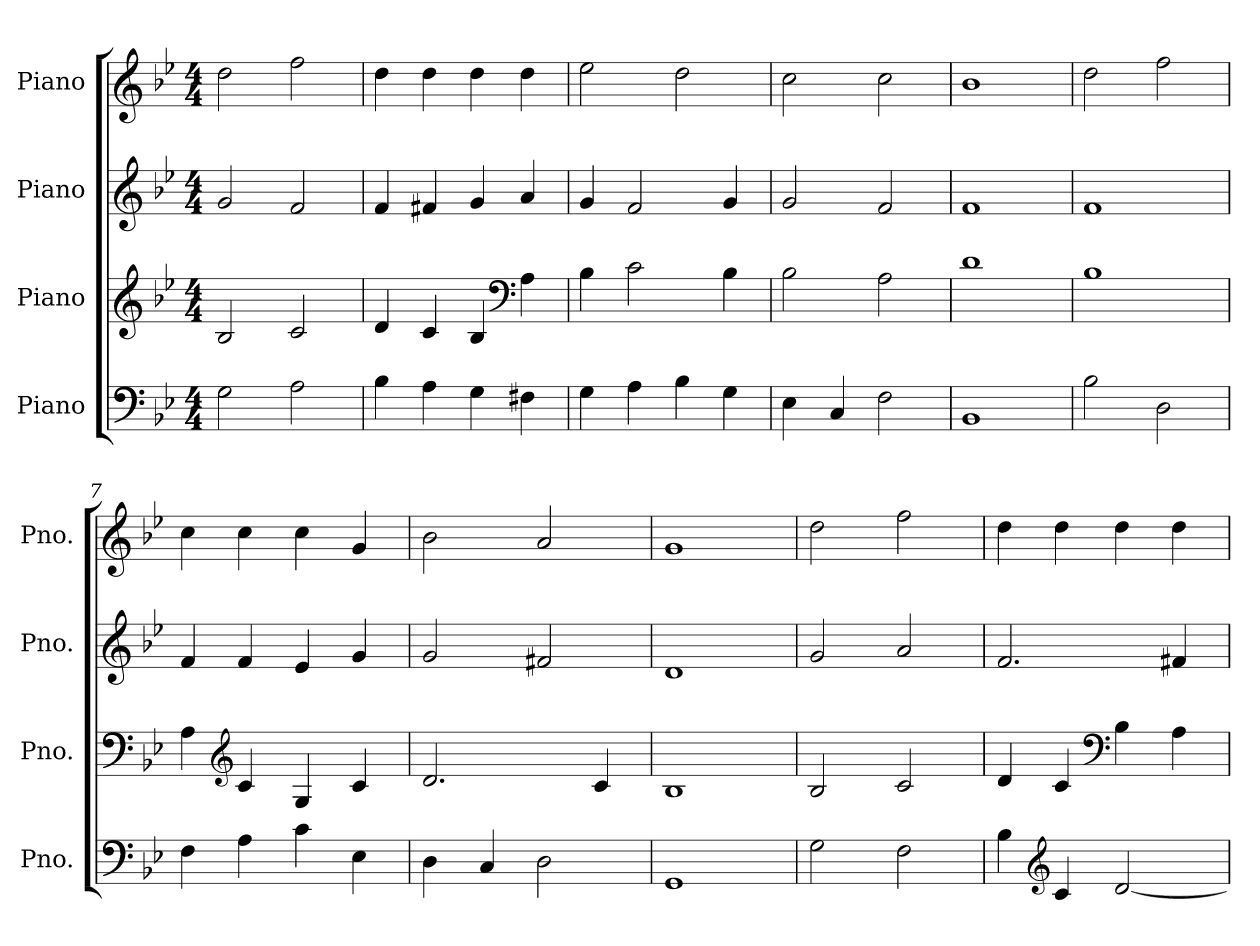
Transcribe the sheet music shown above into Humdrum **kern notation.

**kern	**kern	**kern	**kern
*part4	*part3	*part2	*part1
*staff4	*staff3	*staff2	*staff1
*I"Piano	*I"Piano	*I"Piano	*I"Piano
*I'Pno.	*I'Pno.	*I'Pno.	*I'Pno.
*clefF4	*clefG2	*clefG2	*clefG2
*k[b-e-]	*k[b-e-]	*k[b-e-]	*k[b-e-]
*M4/4	*M4/4	*M4/4	*M4/4
*MM120	*MM120	*MM120	*MM120
=1	=1	=1	=1
2G\	2B-/	2g/	2dd\
2A\	2c/	2f/	2ff\
=2	=2	=2	=2
4B-\	4d/	4f/	4dd\
4A\	4c/	4f#X/	4dd\
4G\	4B-/	4g/	4dd\
*	*clefF4	*	*
4F#X\	4A\	4a/	4dd\
=3	=3	=3	=3
4G\	4B-\	4g/	2ee-\
4A\	2c\	2f/	.
4B-\	.	.	2dd\
4G\	4B-\	4g/	.
=4	=4	=4	=4
4E-\	2B-\	2g/	2cc\
4C/	.	.	.
2F\	2A\	2f/	2cc\
=5	=5	=5	=5
1BB-	1d	1f	1b-
=6	=6	=6	=6
2B-\	1B-	1f	2dd\
2D\	.	.	2ff\
=7	=7	=7	=7
4F\	4A\	4f/	4cc\
*	*clefG2	*	*
4A\	4c/	4f/	4cc\
4c\	4G/	4e-/	4cc\
4E-\	4c/	4g/	4g/
=8	=8	=8	=8
4D\	2.d/	2g/	2b-\
4C/	.	.	.
2D\	.	2f#X/	2a/
.	4c/	.	.
=9	=9	=9	=9
1GG	1B-	1d	1g
!!LO:LB:g=z
=10	=10	=10	=10
2G\	2B-/	2g/	2dd\
2F\	2c/	2a/	2ff\
=11	=11	=11	=11
4B-\	4d/	2.f/	4dd\
*clefG2	*	*	*
4c/	4c/	.	4dd\
*	*clefF4	*	*
[2d/	4B-\	.	4dd\
.	4A\	4f#X/	4dd\
=	=	=	=
*-	*-	*-	*-
